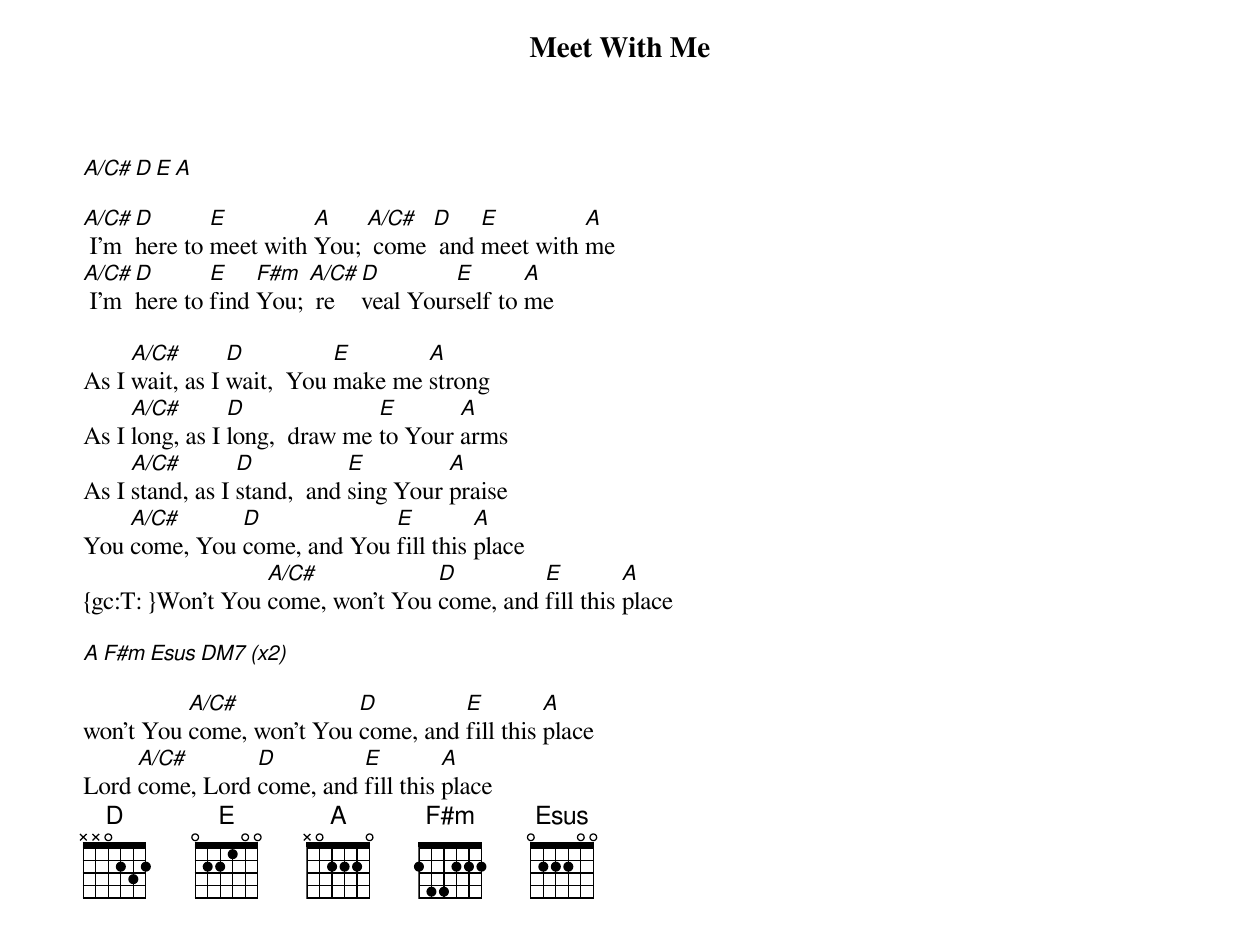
{title: Meet With Me}
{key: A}
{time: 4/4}
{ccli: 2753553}
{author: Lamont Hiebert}
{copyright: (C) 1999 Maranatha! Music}

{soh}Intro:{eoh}
[A/C#][D][E][A]

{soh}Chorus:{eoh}
[A/C#] I'm [D]here to [E]meet with [A]You; [A/C#] come [D] and [E]meet with [A]me
[A/C#] I'm [D]here to [E]find [F#m]You; [A/C#] re[D]veal Your[E]self to [A]me

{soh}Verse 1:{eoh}
As I [A/C#]wait, as I [D]wait,  You [E]make me [A]strong
As I [A/C#]long, as I [D]long,  draw me [E]to Your [A]arms
As I [A/C#]stand, as I [D]stand,  and [E]sing Your [A]praise
You [A/C#]come, You [D]come, and You [E]fill this [A]place
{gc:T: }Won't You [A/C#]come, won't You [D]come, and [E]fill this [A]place

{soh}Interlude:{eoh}
[A][F#m][Esus][DM7][(x2)]

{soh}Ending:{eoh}
won't You [A/C#]come, won't You [D]come, and [E]fill this [A]place
Lord [A/C#]come, Lord [D]come, and [E]fill this [A]place
